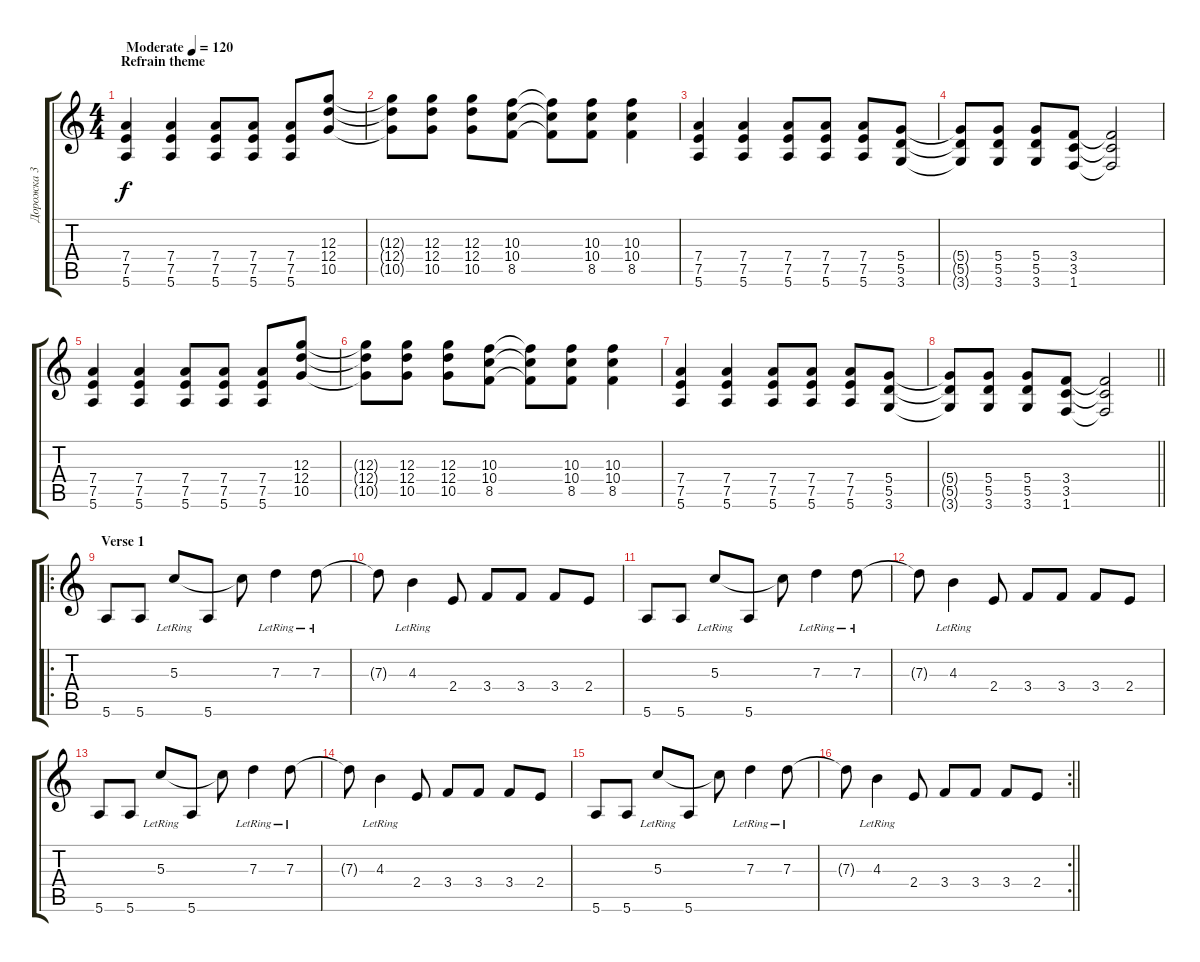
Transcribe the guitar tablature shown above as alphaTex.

\track ("Дорожка 3" "Дорожка 3") {instrument distortionguitar}
\staff {score tabs}
\tuning (E4 B3 G3 D3 A2 E2) {hide}
\ts (4 4)
\section ("" "Refrain theme")
\tempo (120 "Moderate")
\clef g2
\ks c
(7.4 7.5 5.6).4{dy f instrument distortionguitar} (7.4 7.5 5.6).4 (7.4 7.5 5.6).8 (7.4 7.5 5.6).8 (7.4 7.5 5.6).8 (12.3 12.4 10.5).8 |
(12.3{t} 12.4{t} 10.5{t}).8 (12.3 12.4 10.5).8 (12.3 12.4 10.5).8 (10.3 10.4 8.5).8 (10.3{t} 10.4{t} 8.5{t}).8 (10.3 10.4 8.5).8 (10.3 10.4 8.5).4 |
(7.4 7.5 5.6).4 (7.4 7.5 5.6).4 (7.4 7.5 5.6).8 (7.4 7.5 5.6).8 (7.4 7.5 5.6).8 (5.4 5.5 3.6).8 |
(5.4{t} 5.5{t} 3.6{t}).8 (5.4 5.5 3.6).8 (5.4 5.5 3.6).8 (3.4 3.5 1.6).8 (3.4{t} 3.5{t} 1.6{t}).2 |
(7.4 7.5 5.6).4 (7.4 7.5 5.6).4 (7.4 7.5 5.6).8 (7.4 7.5 5.6).8 (7.4 7.5 5.6).8 (12.3 12.4 10.5).8 |
(12.3{t} 12.4{t} 10.5{t}).8 (12.3 12.4 10.5).8 (12.3 12.4 10.5).8 (10.3 10.4 8.5).8 (10.3{t} 10.4{t} 8.5{t}).8 (10.3 10.4 8.5).8 (10.3 10.4 8.5).4 |
(7.4 7.5 5.6).4 (7.4 7.5 5.6).4 (7.4 7.5 5.6).8 (7.4 7.5 5.6).8 (7.4 7.5 5.6).8 (5.4 5.5 3.6).8 |
\barLineRight lightlight
(5.4{t} 5.5{t} 3.6{t}).8 (5.4 5.5 3.6).8 (5.4 5.5 3.6).8 (3.4 3.5 1.6).8 (3.4{t} 3.5{t} 1.6{t}).2 |
\ro
\section ("" "Verse 1")
5.6.8{instrument electricguitarjazz} 5.6.8 5.3{lr}.8 5.6.8 5.3{t}.8 7.3{lr}.4 7.3{lr}.8 |
7.3{t}.8 4.3{lr}.4 2.4.8 3.4.8 3.4.8 3.4.8 2.4.8 |
5.6.8 5.6.8 5.3{lr}.8 5.6.8 5.3{t}.8 7.3{lr}.4 7.3{lr}.8 |
7.3{t}.8 4.3{lr}.4 2.4.8 3.4.8 3.4.8 3.4.8 2.4.8 |
5.6.8 5.6.8 5.3{lr}.8 5.6.8 5.3{t}.8 7.3{lr}.4 7.3{lr}.8 |
7.3{t}.8 4.3{lr}.4 2.4.8 3.4.8 3.4.8 3.4.8 2.4.8 |
5.6.8 5.6.8 5.3{lr}.8 5.6.8 5.3{t}.8 7.3{lr}.4 7.3{lr}.8 |
\rc 2
\barLineRight lightlight
7.3{t}.8 4.3{lr}.4 2.4.8 3.4.8 3.4.8 3.4.8 2.4.8
